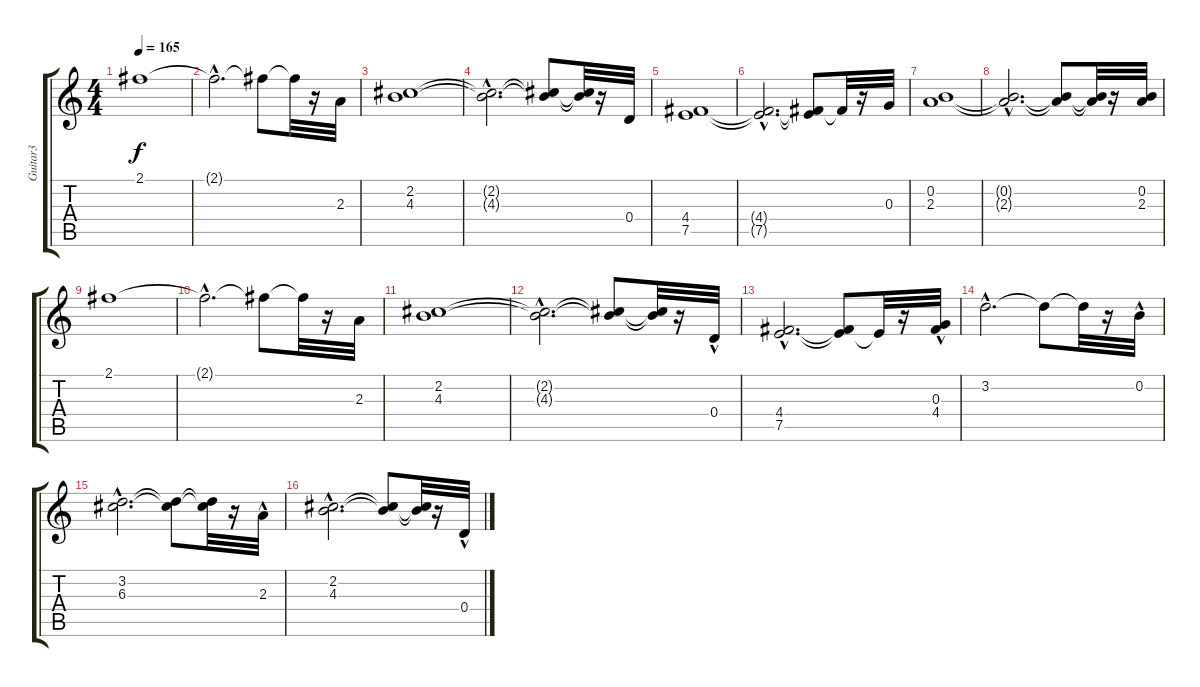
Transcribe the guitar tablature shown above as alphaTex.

\track ("Guitar3" "Guitar3") {instrument electricguitarclean}
\staff {score tabs}
\tuning (E4 B3 G3 D3 A2 E2) {hide}
\ts (4 4)
\tempo 165
\clef g2
\ks c
2.1.1{dy f} |
2.1{hac t}.2{d} 2.1{t}.8 2.1{t}.32 r.16 2.3.32 |
(2.2 4.3).1 |
(2.2{hac t} 4.3{hac t}).2{d} (2.2{t} 4.3{t}).8 (2.2{t} 4.3{t}).32 r.16 0.4.32 |
(4.4 7.5).1 |
(4.4{hac t} 7.5{hac t}).2{d} (4.4{t} 7.5{t}).8 4.4{t}.32 r.16 0.3.32 |
(0.2 2.3).1 |
(0.2{hac t} 2.3{hac t}).2{d} (0.2{t} 2.3{t}).8 (0.2{t} 2.3{t}).32 r.16 (0.2 2.3).32 |
2.1.1 |
2.1{hac t}.2{d} 2.1{t}.8 2.1{t}.32 r.16 2.3.32 |
(2.2 4.3).1 |
(2.2{hac t} 4.3{hac t}).2{d} (2.2{t} 4.3{t}).8 (2.2{t} 4.3{t}).32 r.16 0.4{hac}.32 |
(4.4{hac} 7.5{hac}).2{d} (4.4{t} 7.5{t}).8 7.5{t}.32 r.16 (0.3{hac} 4.4{hac}).32 |
3.2{hac}.2{d} 3.2{t}.8 3.2{t}.32 r.16 0.2{hac}.32 |
(3.2{hac} 6.3{hac}).2{d} (3.2{t} 6.3{t}).8 (3.2{t} 6.3{t}).32 r.16 2.3{hac}.32 |
(2.2{hac} 4.3{hac}).2{d} (2.2{t} 4.3{t}).8 (2.2{t} 4.3{t}).32 r.16 0.4{hac}.32
